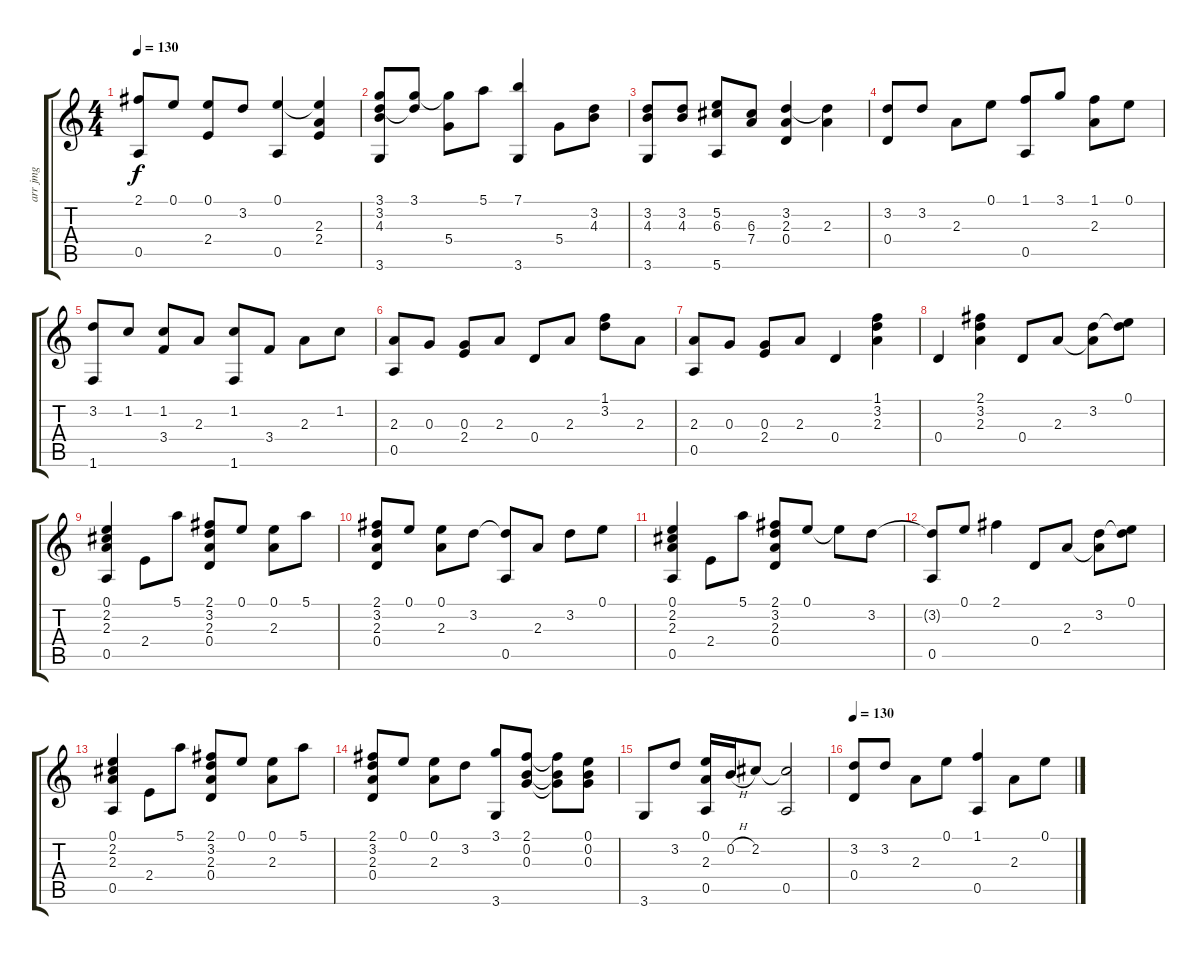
\track ("arr jmg" "arr jmg") {instrument acousticguitarnylon}
\staff {score tabs}
\tuning (E4 B3 G3 D3 A2 E2) {hide}
\ts (4 4)
\tempo 130
\clef g2
\ks c
(2.1 0.5).8{dy f} 0.1.8 (0.1 2.4).8 3.2.8 (0.1 0.5).4 (0.1{t} 2.3 2.4).4 |
(3.1 3.2 4.3 3.6).8 (3.1 3.2{t}).8 (3.1{t} 5.4).8 5.1.8 (7.1 3.6).4 5.4.8 (3.2 4.3).8 |
(3.2 4.3 3.6).8 (3.2 4.3).8 (5.2 6.3 5.6).8 (6.3 7.4).8 (3.2 2.3 0.4).4 (3.2{t} 2.3).4 |
(3.2 0.4).8 3.2.8 2.3.8 0.1.8 (1.1 0.5).8 3.1.8 (1.1 2.3).8 0.1.8 |
(3.2 1.6).8 1.2.8 (1.2 3.4).8 2.3.8 (1.2 1.6).8 3.4.8 2.3.8 1.2.8 |
(2.3 0.5).8 0.3.8 (0.3 2.4).8 2.3.8 0.4.8 2.3.8 (1.1 3.2).8 2.3.8 |
(2.3 0.5).8 0.3.8 (0.3 2.4).8 2.3.8 0.4.4 (1.1 3.2 2.3).4 |
0.4.4 (2.1 3.2 2.3).4 0.4.8 2.3.8 (3.2 2.3{t}).8 (0.1 3.2{t}).8 |
(0.1 2.2 2.3 0.5).4 2.4.8 5.1.8 (2.1 3.2 2.3 0.4).8 0.1.8 (0.1 2.3).8 5.1.8 |
(2.1 3.2 2.3 0.4).8 0.1.8 (0.1 2.3).8 3.2.8 (3.2{t} 0.5).8 2.3.8 3.2.8 0.1.8 |
(0.1 2.2 2.3 0.5).4 2.4.8 5.1.8 (2.1 3.2 2.3 0.4).8 0.1.8 0.1{t}.8 3.2.8 |
(3.2{t} 0.5).8 0.1.8 2.1.4 0.4.8 2.3.8 (3.2 2.3{t}).8 (0.1 3.2{t}).8 |
(0.1 2.2 2.3 0.5).4 2.4.8 5.1.8 (2.1 3.2 2.3 0.4).8 0.1.8 (0.1 2.3).8 5.1.8 |
(2.1 3.2 2.3 0.4).8 0.1.8 (0.1 2.3).8 3.2.8 (3.1 3.6).8 (2.1 0.2 0.3).8 (2.1{t} 0.2{t} 0.3{t}).8 (0.1 0.2 0.3).8 |
3.6.8 3.2.8 (0.1 2.3 0.5).16 0.2{h}.16 2.2.8 (2.2{t} 0.5).2 |
\tempo 130
(3.2 0.4).8 3.2.8 2.3.8 0.1.8 (1.1 0.5).4 2.3.8 0.1.8
